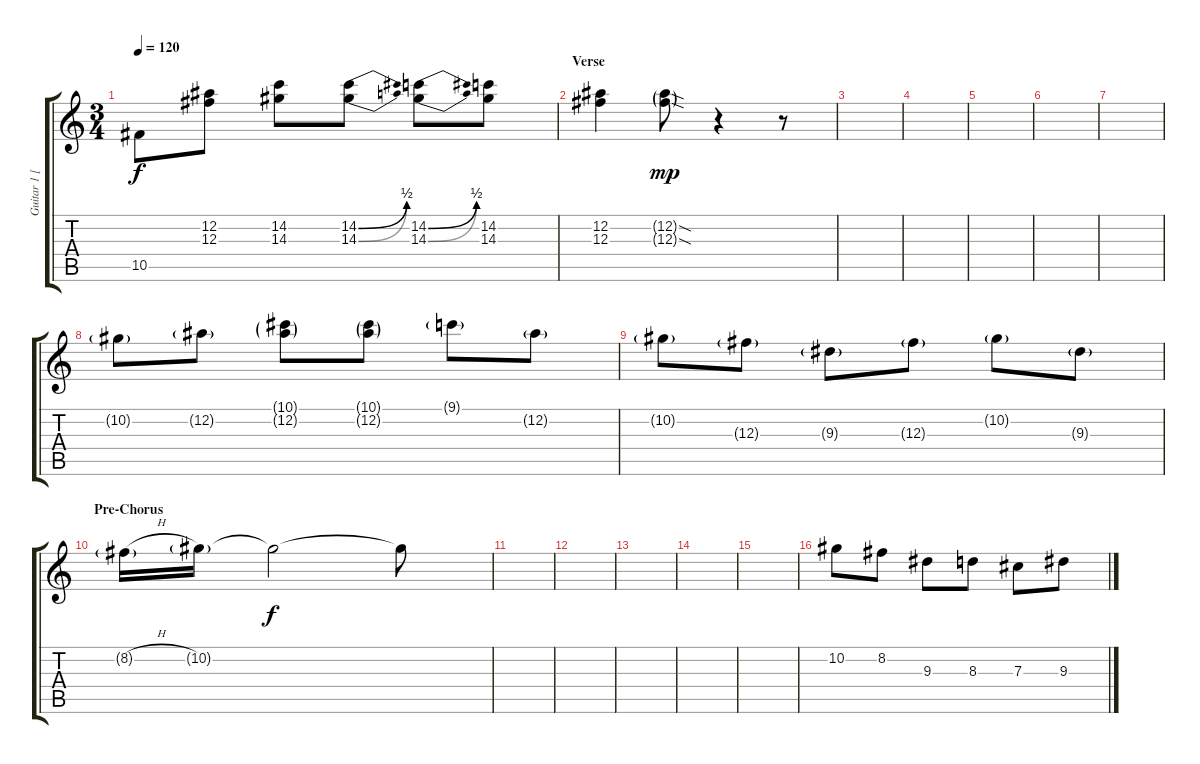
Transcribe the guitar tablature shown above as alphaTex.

\track ("Guitar 1 [Slash]" "Guitar 1 [") {instrument overdrivenguitar}
\staff {score tabs}
\tuning (Eb4 Bb3 Gb3 Db3 Ab2 Eb2) {hide}
\ts (3 4)
\tempo 120
\clef g2
\ks c
10.5.8{dy f} (12.2 12.3).8 (14.2 14.3).8 (14.2{be (bend 0 0 60 2)} 14.3{be (bend 0 0 60 2)}).8 (14.2{be (bend 0 0 60 2)} 14.3{be (bend 0 0 60 2)}).8 (14.2 14.3).8 |
\section ("" "Verse")
(12.2 12.3).4 (12.2{sod g} 12.3{sod g}).8{dy mp} r.4 r.8 |
|
|
|
|
|
10.2{g}.8 12.2{g}.8 (10.1{g} 12.2{g}).8 (10.1{g} 12.2{g}).8 9.1{g}.8 12.2{g}.8 |
10.2{g}.8 12.3{g}.8 9.3{g}.8 12.3{g}.8 10.2{g}.8 9.3{g}.8 |
\section ("" "Pre-Chorus")
8.2{h g}.16 10.2{g}.16 10.2{t}.2{dy f} 10.2{t}.8 |
|
|
|
|
|
10.2.8 8.2.8 9.3.8 8.3.8 7.3.8 9.3.8
